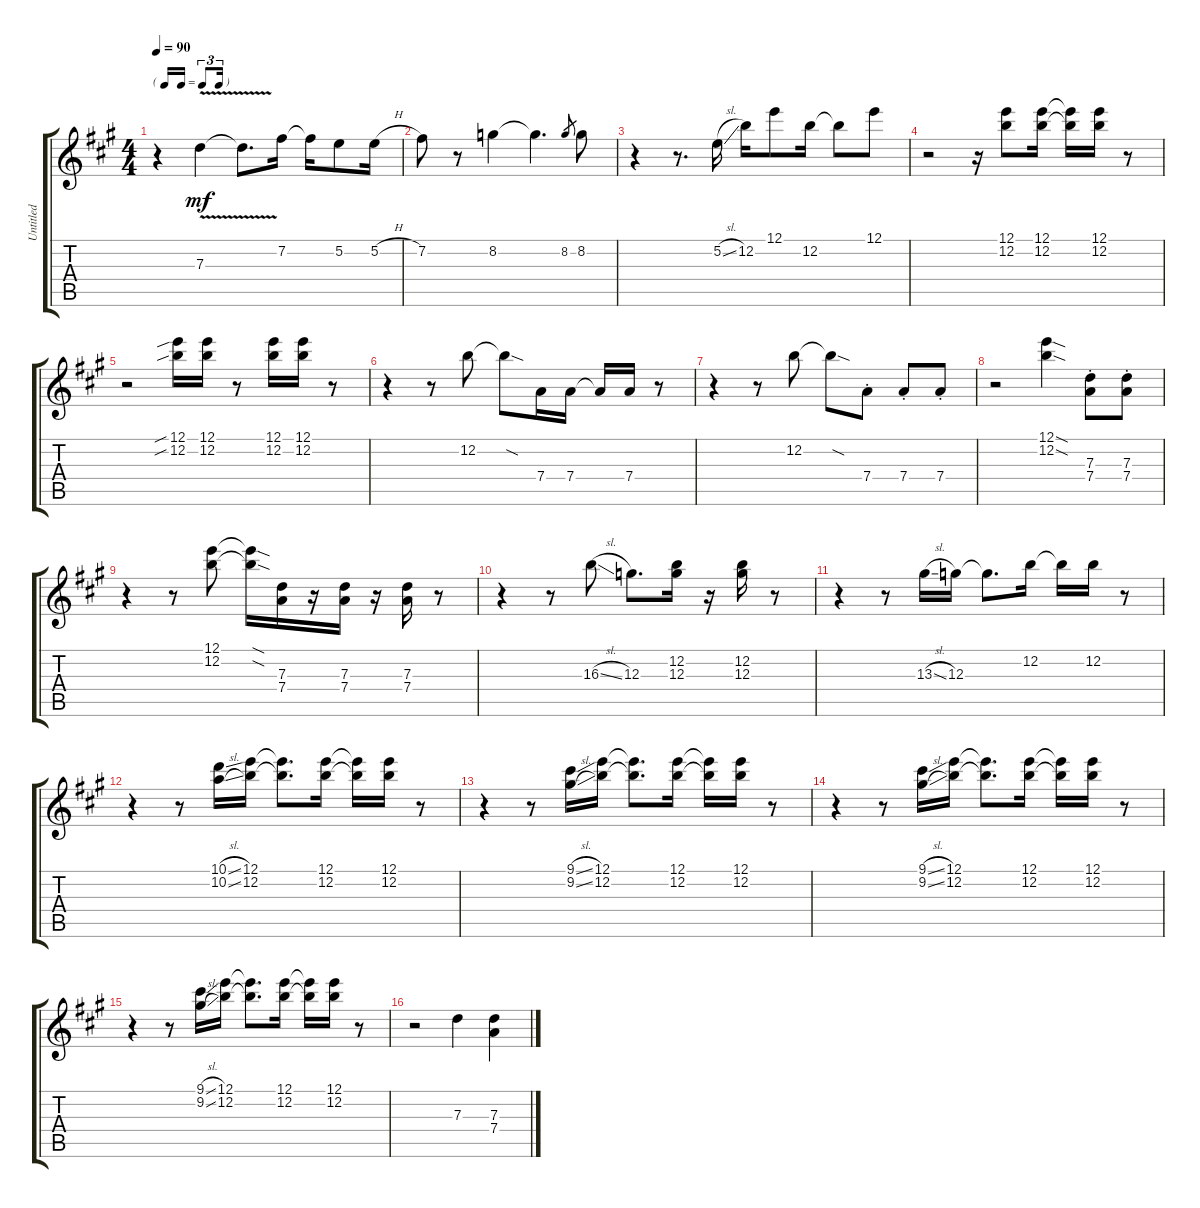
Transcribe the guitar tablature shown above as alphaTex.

\track ("Untitled" "Untitled") {instrument distortionguitar}
\staff {score tabs}
\tuning (E4 B3 G3 D3 A2 E2) {hide}
\ts (4 4)
\tf triplet16th
\tempo 90
\clef g2
\ks a
r.4{dy mf} 7.3{v}.4 7.3{v t}.8{d} 7.2.16 7.2{t}.16 5.2.8 5.2{h}.16 |
7.2.8 r.8 8.2.4 8.2{t}.4{d} 8.2.8{gr} 8.2.8 |
r.4 r.8{d} 5.2{sl}.16 12.2.16 12.1.8 12.2.16 12.2{t}.8 12.1.8 |
r.2 r.16 (12.1 12.2).8 (12.1 12.2).16 (12.1{t} 12.2{t}).16 (12.1 12.2).16 r.8 |
r.2 (12.1{sib} 12.2{sib}).16 (12.1 12.2).16 r.8 (12.1 12.2).16 (12.1 12.2).16 r.8 |
r.4 r.8 12.2.8 12.2{sod t}.8 7.4.16 7.4.16 7.4{t}.16 7.4.16 r.8 |
r.4 r.8 12.2.8 12.2{sod t}.8 7.4{st}.8 7.4{st}.8 7.4{st}.8 |
r.2 (12.1{sod} 12.2{sod}).4 (7.3{st} 7.4{st}).8 (7.3{st} 7.4{st}).8 |
r.4 r.8 (12.1 12.2).8 (12.1{sod t} 12.2{sod t}).16 (7.3 7.4).16 r.16 (7.3 7.4).16 r.16 (7.3 7.4).16 r.8 |
r.4 r.8 16.3{sl}.8 12.3.8{d} (12.2 12.3).16 r.16 (12.2 12.3).16 r.8 |
r.4 r.8 13.3{sl}.16 12.3.16 12.3{t}.8{d} 12.2.16 12.2{t}.16 12.2.16 r.8 |
r.4 r.8 (10.1{sl} 10.2{sl}).16 (12.1 12.2).16 (12.1{t} 12.2{t}).8{d} (12.1 12.2).16 (12.1{t} 12.2{t}).16 (12.1 12.2).16 r.8 |
r.4 r.8 (9.1{sl} 9.2{sl}).16 (12.1 12.2).16 (12.1{t} 12.2{t}).8{d} (12.1 12.2).16 (12.1{t} 12.2{t}).16 (12.1 12.2).16 r.8 |
r.4 r.8 (9.1{sl} 9.2{sl}).16 (12.1 12.2).16 (12.1{t} 12.2{t}).8{d} (12.1 12.2).16 (12.1{t} 12.2{t}).16 (12.1 12.2).16 r.8 |
r.4 r.8 (9.1{sl} 9.2{sl}).16 (12.1 12.2).16 (12.1{t} 12.2{t}).8{d} (12.1 12.2).16 (12.1{t} 12.2{t}).16 (12.1 12.2).16 r.8 |
r.2 7.3.4 (7.3 7.4).4
